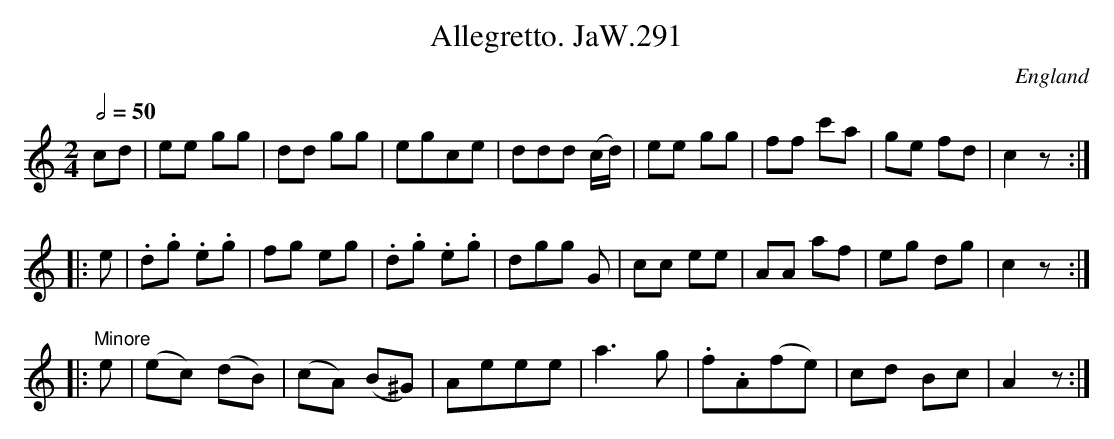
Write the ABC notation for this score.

X:1
T:Allegretto. JaW.291
M:2/4
L:1/8
Q:1/2=50
O:England
K:C major
cd|ee gg|dd gg|egce|ddd (c/d/)|ee gg|ff c'a|ge fd|c2z:|!
|:e|.d.g .e.g|fg eg|.d.g .e.g|dgg G|cc ee|AA af|eg dg|c2z:|!
|:"Minore"e|(ec) (dB)|(cA) (B^G)|Aeee|a3g|.f.A(fe)|cd Bc|A2z:|
